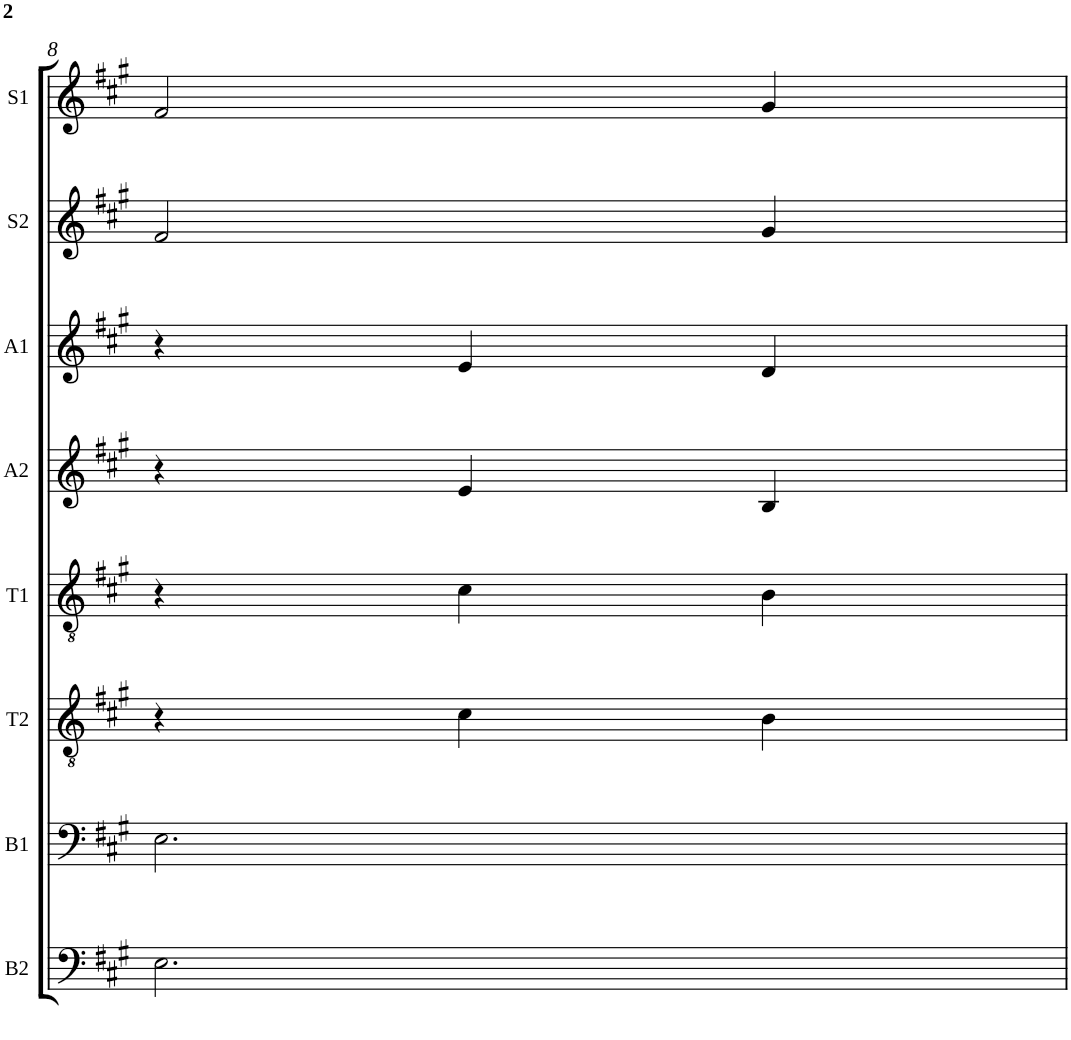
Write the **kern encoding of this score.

**kern	**kern	**kern	**kern	**kern	**kern	**kern	**kern
*part8	*part7	*part6	*part5	*part4	*part3	*part2	*part1
*staff8	*staff7	*staff6	*staff5	*staff4	*staff3	*staff2	*staff1
*I"Bass 2	*I"Bass 1	*I"Tenor 2	*I"Tenor 1	*I"Alto 2	*I"Alto 1	*I"Soprano 2	*I"Soprano 1
*I'B2	*I'B1	*I'T2	*I'T1	*I'A2	*I'A1	*I'S2	*I'S1
!!LO:PB:g=z
*clefF4	*clefF4	*clefGv2	*clefGv2	*clefG2	*clefG2	*clefG2	*clefG2
*k[f#c#g#]	*k[f#c#g#]	*k[f#c#g#]	*k[f#c#g#]	*k[f#c#g#]	*k[f#c#g#]	*k[f#c#g#]	*k[f#c#g#]
*A:	*A:	*A:	*A:	*A:	*A:	*A:	*A:
*M3/4	*M3/4	*M3/4	*M3/4	*M3/4	*M3/4	*M3/4	*M3/4
=8	=8	=8	=8	=8	=8	=8	=8
2.E\	2.E\	4r	4r	4r	4r	2f#/	2f#/
.	.	4c#\	4c#\	4e/	4e/	.	.
.	.	4B\	4B\	4B/	4d/	4g#/	4g#/
=	=	=	=	=	=	=	=
*-	*-	*-	*-	*-	*-	*-	*-
